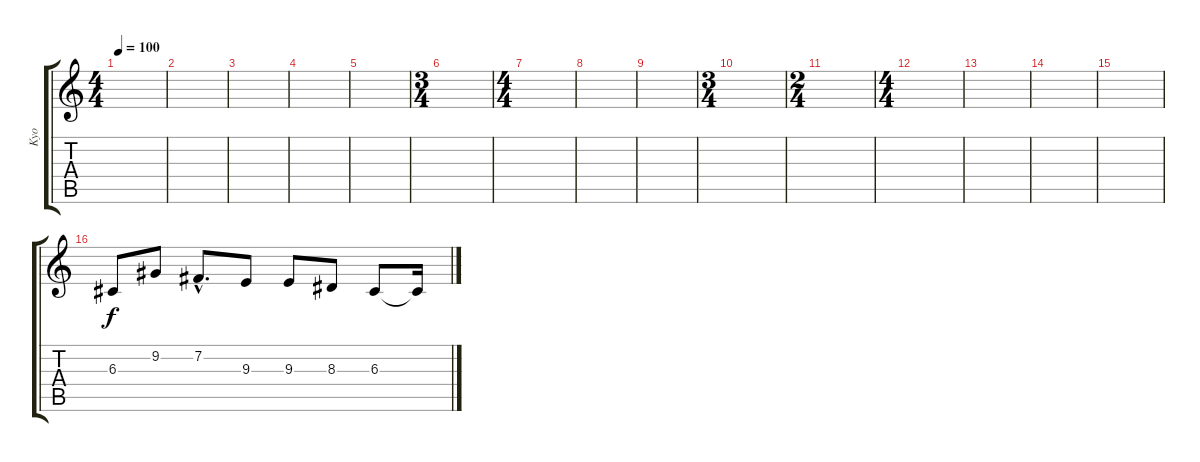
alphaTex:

\track ("Kyo" "Kyo") {instrument synthvoice}
\staff {score tabs}
\tuning (E4 B3 G3 D3 A2 E2) {hide}
\ts (4 4)
\tempo 100
\clef g2
\ks c
|
|
|
|
|
\ts (3 4)
|
\ts (4 4)
|
|
|
\ts (3 4)
|
\ts (2 4)
|
\ts (4 4)
|
|
|
|
6.3.8 9.2.8 7.2{hac}.8{d} 9.3.8 9.3.8 8.3.8 6.3.8 6.3{t}.16
